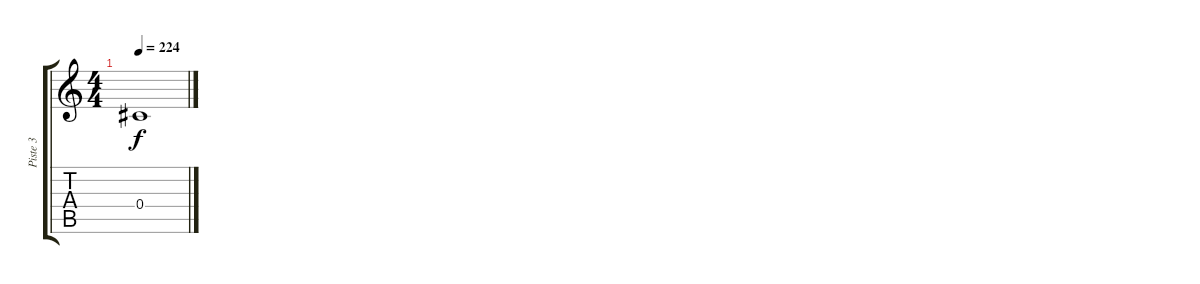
\track ("Piste 3" "Piste 3") {instrument distortionguitar}
\staff {score tabs}
\tuning (Eb4 Bb3 Gb3 Db3 Ab2 Eb2) {hide}
\ts (4 4)
\tempo 224
\clef g2
\ks c
0.4{t}.1{dy f}
